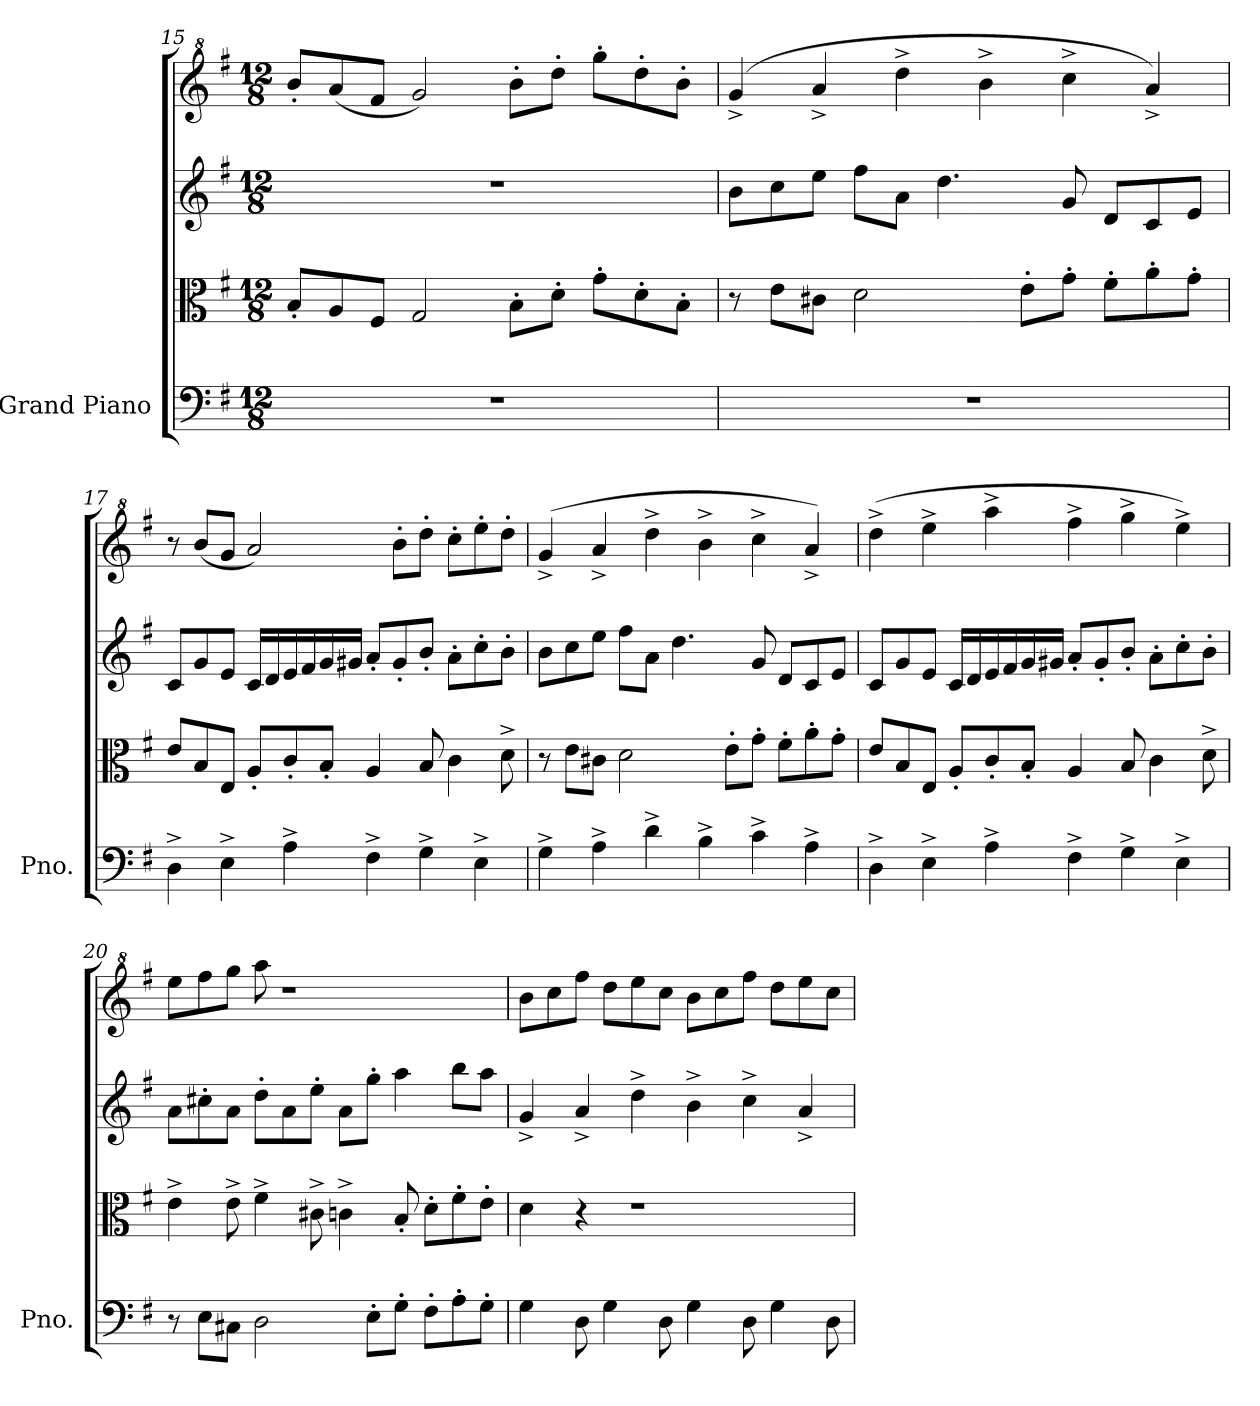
**kern	**kern	**kern	**kern	**dynam
*part1	*part1	*part1	*part1	*part1
*staff4	*staff3	*staff2	*staff1	*staff1/2/3/4
*I"Grand Piano	*	*	*	*
*I'Pno.	*	*	*	*
!!LO:LB:g=z
*clefF4	*clefC3	*clefG2	*clefG^2	*
*k[f#]	*k[f#]	*k[f#]	*k[f#]	*
*M12/8	*M12/8	*M12/8	*M12/8	*
=15	=15	=15	=15	=15
1.r	8B'/L	1.r	8bb'/L	.
.	8A/	.	(8aa/	.
.	8F#/J	.	8ff#/J	.
.	2G/	.	2gg/)	.
.	8B'\L	.	8bb'\L	.
.	8d'\J	.	8ddd'\J	.
.	8g'\L	.	8ggg'\L	.
.	8d'\	.	8ddd'\	.
.	8B'\J	.	8bb'\J	.
=16	=16	=16	=16	=16
!	!	!	!	!LO:DY:b=3
!	!	!	!	!LO:DY:n=1:b=2
1.r	8r	8b\L	(4gg^/	mp p
.	8e\L	8cc\	.	.
.	8c#X\J	8ee\J	4aa^/	.
.	2d\	8ff#\L	.	.
.	.	8a\J	4ddd^\	.
.	.	4.dd\	.	.
.	.	.	4bb^\	.
.	8e'\L	.	.	.
.	8g'\J	8g/	4ccc^\	.
.	8f#'\L	8d/L	.	.
.	8a'\	8c/	4aa^/)	.
.	8g'\J	8e/J	.	.
=17	=17	=17	=17	=17
4D^\	8e/L	8c/L	8r	.
.	8B/	8g/	(8bb/L	.
4E^\	8E/J	8e/J	8gg/J	.
.	8A'/L	16c/LL	2aa/)	.
.	.	16d/	.	.
4A^\	8c'/	16e/	.	.
.	.	16f#/	.	.
.	8B'/J	16g/	.	.
.	.	16g#X/JJ	.	.
4F#^\	4A/	8a'/L	.	.
.	.	8g#'/	8bb'\L	.
4G^\	8B/	8b'/J	8ddd'\J	.
.	4c\	8a'\L	8ccc'\L	.
4E^\	.	8cc'\	8eee'\	.
.	8d^\	8b'\J	8ddd'\J	.
!!LO:PB:g=z
=18	=18	=18	=18	=18
4G^\	8r	8b\L	(4gg^/	.
.	8e\L	8cc\	.	.
4A^\	8c#X\J	8ee\J	4aa^/	.
.	2d\	8ff#\L	.	.
4d^\	.	8a\J	4ddd^\	.
.	.	4.dd\	.	.
4B^\	.	.	4bb^\	.
.	8e'\L	.	.	.
4c^\	8g'\J	8g/	4ccc^\	.
.	8f#'\L	8d/L	.	.
4A^\	8a'\	8c/	4aa^/)	.
.	8g'\J	8e/J	.	.
=19	=19	=19	=19	=19
4D^\	8e/L	8c/L	(4ddd^\	.
.	8B/	8g/	.	.
4E^\	8E/J	8e/J	4eee^\	.
.	8A'/L	16c/LL	.	.
.	.	16d/	.	.
4A^\	8c'/	16e/	4aaa^\	.
.	.	16f#/	.	.
.	8B'/J	16g/	.	.
.	.	16g#X/JJ	.	.
4F#^\	4A/	8a'/L	4fff#^\	.
.	.	8g#'/	.	.
4G^\	8B/	8b'/J	4ggg^\	.
.	4c\	8a'\L	.	.
4E^\	.	8cc'\	4eee^\)	.
.	8d^\	8b'\J	.	.
=20	=20	=20	=20	=20
!	!	!	!	!LO:DY:b=3
!	!	!	!	!LO:DY:n=1:b=2
8r	4e^\	8a\L	8eee\L	mf mf
8E\L	.	8cc#X'\	8fff#\	.
8C#X\J	8e^\	8a\J	8ggg\J	.
2D\	4f#^\	8dd'\L	8aaa\	.
.	.	8a\	1r	.
.	8c#X^\	8ee'\J	.	.
.	4cn^\	8a\L	.	.
8E'\L	.	8gg'\J	.	.
8G'\J	8B'/	4aa\	.	.
8F#'\L	8d'\L	.	.	.
8A'\	8f#'\	8bb\L	.	.
8G'\J	8e'\J	8aa\J	.	.
!!LO:LB:g=z
=21	=21	=21	=21	=21
4G\	4d\	4g^/	8bb\L	.
.	.	.	8ccc\	.
8D\	4r	4a^/	8fff#\J	.
4G\	.	.	8ddd\L	.
.	1r	4dd^\	8eee\	.
8D\	.	.	8ccc\J	.
4G\	.	4b^\	8bb\L	.
.	.	.	8ccc\	.
8D\	.	4cc^\	8fff#\J	.
4G\	.	.	8ddd\L	.
.	.	4a^/	8eee\	.
8D\	.	.	8ccc\J	.
=	=	=	=	=
*-	*-	*-	*-	*-
